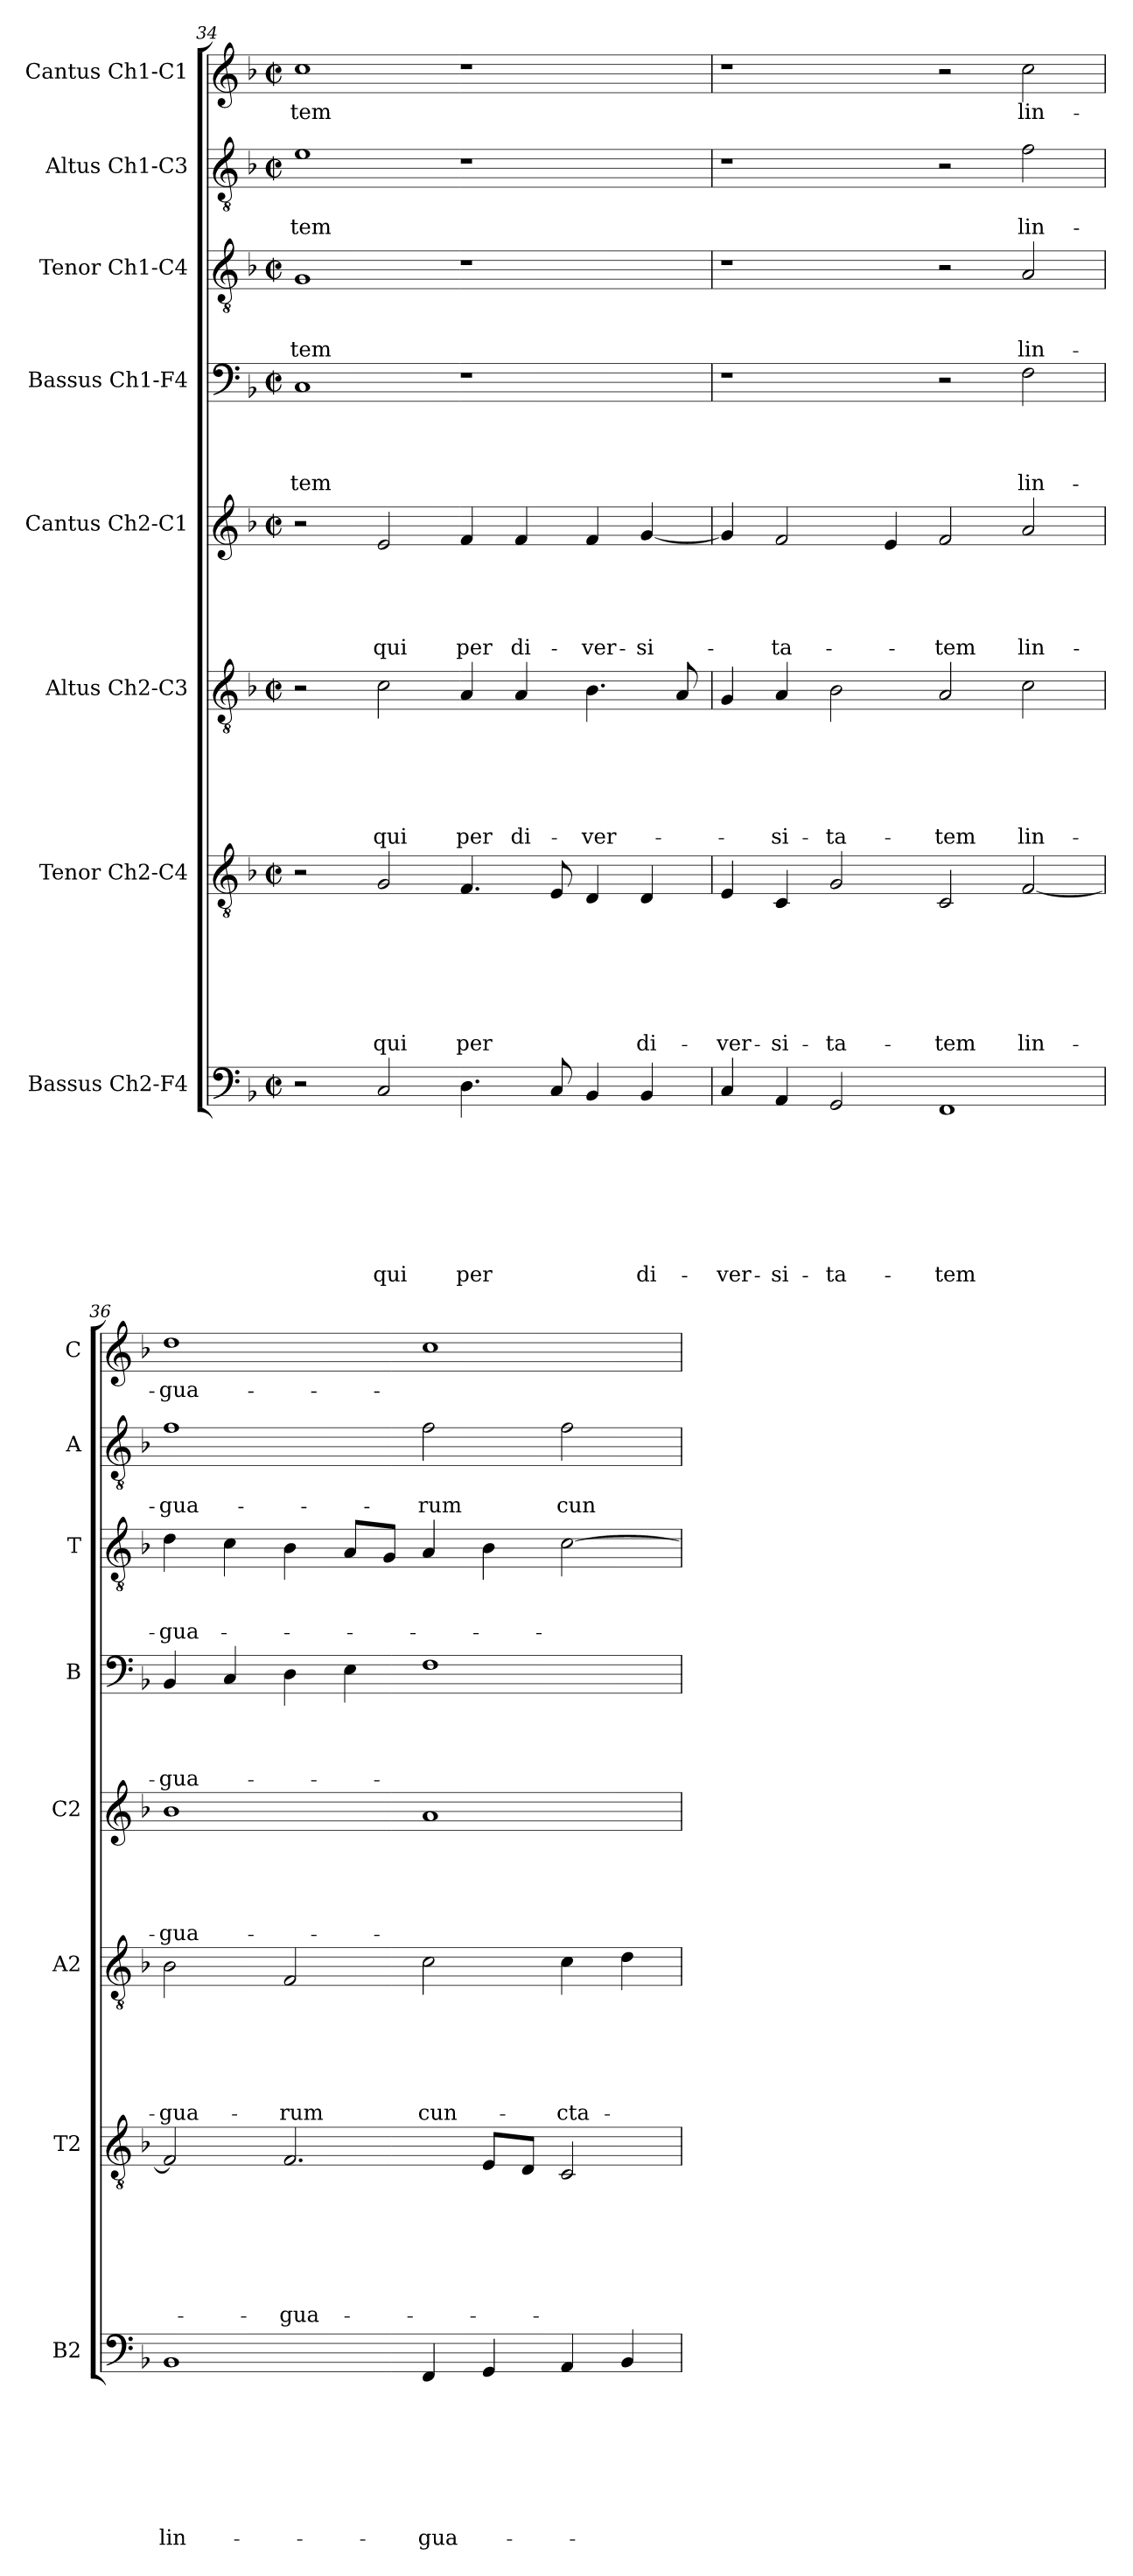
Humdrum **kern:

**kern	**text	**text	**text	**text	**text	**text	**text	**text	**kern	**text	**text	**text	**text	**text	**text	**text	**kern	**text	**text	**text	**text	**text	**text	**kern	**text	**text	**text	**text	**text	**kern	**text	**text	**text	**text	**kern	**text	**text	**text	**kern	**text	**text	**kern	**text
*part8	*part8	*part8	*part8	*part8	*part8	*part8	*part8	*part8	*part7	*part7	*part7	*part7	*part7	*part7	*part7	*part7	*part6	*part6	*part6	*part6	*part6	*part6	*part6	*part5	*part5	*part5	*part5	*part5	*part5	*part4	*part4	*part4	*part4	*part4	*part3	*part3	*part3	*part3	*part2	*part2	*part2	*part1	*part1
*staff8	*staff8	*staff8	*staff8	*staff8	*staff8	*staff8	*staff8	*staff8	*staff7	*staff7	*staff7	*staff7	*staff7	*staff7	*staff7	*staff7	*staff6	*staff6	*staff6	*staff6	*staff6	*staff6	*staff6	*staff5	*staff5	*staff5	*staff5	*staff5	*staff5	*staff4	*staff4	*staff4	*staff4	*staff4	*staff3	*staff3	*staff3	*staff3	*staff2	*staff2	*staff2	*staff1	*staff1
*I"Bassus Ch2-F4	*	*	*	*	*	*	*	*	*I"Tenor Ch2-C4	*	*	*	*	*	*	*	*I"Altus Ch2-C3	*	*	*	*	*	*	*I"Cantus Ch2-C1	*	*	*	*	*	*I"Bassus Ch1-F4	*	*	*	*	*I"Tenor Ch1-C4	*	*	*	*I"Altus Ch1-C3	*	*	*I"Cantus Ch1-C1	*
*I'B2	*	*	*	*	*	*	*	*	*I'T2	*	*	*	*	*	*	*	*I'A2	*	*	*	*	*	*	*I'C2	*	*	*	*	*	*I'B	*	*	*	*	*I'T	*	*	*	*I'A	*	*	*I'C	*
*clefF4	*	*	*	*	*	*	*	*	*clefGv2	*	*	*	*	*	*	*	*clefGv2	*	*	*	*	*	*	*clefG2	*	*	*	*	*	*clefF4	*	*	*	*	*clefGv2	*	*	*	*clefGv2	*	*	*clefG2	*
*k[b-]	*	*	*	*	*	*	*	*	*k[b-]	*	*	*	*	*	*	*	*k[b-]	*	*	*	*	*	*	*k[b-]	*	*	*	*	*	*k[b-]	*	*	*	*	*k[b-]	*	*	*	*k[b-]	*	*	*k[b-]	*
*F:	*	*	*	*	*	*	*	*	*F:	*	*	*	*	*	*	*	*F:	*	*	*	*	*	*	*F:	*	*	*	*	*	*F:	*	*	*	*	*F:	*	*	*	*F:	*	*	*F:	*
*M2/2	*	*	*	*	*	*	*	*	*M2/2	*	*	*	*	*	*	*	*M2/2	*	*	*	*	*	*	*M2/2	*	*	*	*	*	*M2/2	*	*	*	*	*M2/2	*	*	*	*M2/2	*	*	*M2/2	*
*met(c|)	*	*	*	*	*	*	*	*	*met(c|)	*	*	*	*	*	*	*	*met(c|)	*	*	*	*	*	*	*met(c|)	*	*	*	*	*	*met(c|)	*	*	*	*	*met(c|)	*	*	*	*met(c|)	*	*	*met(c|)	*
=34	=34	=34	=34	=34	=34	=34	=34	=34	=34	=34	=34	=34	=34	=34	=34	=34	=34	=34	=34	=34	=34	=34	=34	=34	=34	=34	=34	=34	=34	=34	=34	=34	=34	=34	=34	=34	=34	=34	=34	=34	=34	=34	=34
!	!	!	!	!	!	!	!	!	!	!	!	!	!	!	!	!	!	!	!	!	!	!	!	!	!	!	!	!	!	!	!	!	!	!LO:LY:b	!	!	!	!LO:LY:b	!	!	!LO:LY:b	!	!LO:LY:b
2r	.	.	.	.	.	.	.	.	2r	.	.	.	.	.	.	.	2r	.	.	.	.	.	.	2r	.	.	.	.	.	1C	.	.	.	-tem	1G	.	.	-tem	1e	.	-tem	1cc	-tem
!	!	!	!	!	!	!	!	!LO:LY:b	!	!	!	!	!	!	!	!LO:LY:b	!	!	!	!	!	!	!LO:LY:b	!	!	!	!	!	!LO:LY:b	!	!	!	!	!	!	!	!	!	!	!	!	!	!
2C/	.	.	.	.	.	.	.	qui	2G/	.	.	.	.	.	.	qui	2c\	.	.	.	.	.	qui	2e/	.	.	.	.	qui	.	.	.	.	.	.	.	.	.	.	.	.	.	.
!	!	!	!	!	!	!	!	!LO:LY:b	!	!	!	!	!	!	!	!LO:LY:b	!	!	!	!	!	!	!LO:LY:b	!	!	!	!	!	!LO:LY:b	!	!	!	!	!	!	!	!	!	!	!	!	!	!
4.D\	.	.	.	.	.	.	.	per	4.F/	.	.	.	.	.	.	per	4A/	.	.	.	.	.	per	4f/	.	.	.	.	per	1r	.	.	.	.	1r	.	.	.	1r	.	.	1r	.
!	!	!	!	!	!	!	!	!	!	!	!	!	!	!	!	!	!	!	!	!	!	!	!LO:LY:b	!	!	!	!	!	!LO:LY:b	!	!	!	!	!	!	!	!	!	!	!	!	!	!
.	.	.	.	.	.	.	.	.	.	.	.	.	.	.	.	.	4A/	.	.	.	.	.	di-	4f/	.	.	.	.	di-	.	.	.	.	.	.	.	.	.	.	.	.	.	.
8C/	.	.	.	.	.	.	.	.	8E/	.	.	.	.	.	.	.	.	.	.	.	.	.	.	.	.	.	.	.	.	.	.	.	.	.	.	.	.	.	.	.	.	.	.
!	!	!	!	!	!	!	!	!	!	!	!	!	!	!	!	!	!	!	!	!	!	!	!LO:LY:b	!	!	!	!	!	!LO:LY:b	!	!	!	!	!	!	!	!	!	!	!	!	!	!
4BB-/	.	.	.	.	.	.	.	.	4D/	.	.	.	.	.	.	.	4.B-\	.	.	.	.	.	-ver-	4f/	.	.	.	.	-ver-	.	.	.	.	.	.	.	.	.	.	.	.	.	.
!	!	!	!	!	!	!	!	!LO:LY:b	!	!	!	!	!	!	!	!LO:LY:b	!	!	!	!	!	!	!	!	!	!	!	!	!LO:LY:b	!	!	!	!	!	!	!	!	!	!	!	!	!	!
4BB-/	.	.	.	.	.	.	.	di-	4D/	.	.	.	.	.	.	di-	.	.	.	.	.	.	.	[4g/	.	.	.	.	-si-	.	.	.	.	.	.	.	.	.	.	.	.	.	.
.	.	.	.	.	.	.	.	.	.	.	.	.	.	.	.	.	8A/	.	.	.	.	.	.	.	.	.	.	.	.	.	.	.	.	.	.	.	.	.	.	.	.	.	.
=35	=35	=35	=35	=35	=35	=35	=35	=35	=35	=35	=35	=35	=35	=35	=35	=35	=35	=35	=35	=35	=35	=35	=35	=35	=35	=35	=35	=35	=35	=35	=35	=35	=35	=35	=35	=35	=35	=35	=35	=35	=35	=35	=35
!	!	!	!	!	!	!	!	!LO:LY:b	!	!	!	!	!	!	!	!LO:LY:b	!	!	!	!	!	!	!	!	!	!	!	!	!	!	!	!	!	!	!	!	!	!	!	!	!	!	!
4C/	.	.	.	.	.	.	.	-ver-	4E/	.	.	.	.	.	.	-ver-	4G/	.	.	.	.	.	.	4g/]	.	.	.	.	.	1r	.	.	.	.	1r	.	.	.	1r	.	.	1r	.
!	!	!	!	!	!	!	!	!LO:LY:b	!	!	!	!	!	!	!	!LO:LY:b	!	!	!	!	!	!	!LO:LY:b	!	!	!	!	!	!LO:LY:b	!	!	!	!	!	!	!	!	!	!	!	!	!	!
4AA/	.	.	.	.	.	.	.	-si-	4C/	.	.	.	.	.	.	-si-	4A/	.	.	.	.	.	-si-	2f/	.	.	.	.	-ta-	.	.	.	.	.	.	.	.	.	.	.	.	.	.
!	!	!	!	!	!	!	!	!LO:LY:b	!	!	!	!	!	!	!	!LO:LY:b	!	!	!	!	!	!	!LO:LY:b	!	!	!	!	!	!	!	!	!	!	!	!	!	!	!	!	!	!	!	!
2GG/	.	.	.	.	.	.	.	-ta-	2G/	.	.	.	.	.	.	-ta-	2B-\	.	.	.	.	.	-ta-	.	.	.	.	.	.	.	.	.	.	.	.	.	.	.	.	.	.	.	.
.	.	.	.	.	.	.	.	.	.	.	.	.	.	.	.	.	.	.	.	.	.	.	.	4e/	.	.	.	.	.	.	.	.	.	.	.	.	.	.	.	.	.	.	.
!	!	!	!	!	!	!	!	!LO:LY:b	!	!	!	!	!	!	!	!LO:LY:b	!	!	!	!	!	!	!LO:LY:b	!	!	!	!	!	!LO:LY:b	!	!	!	!	!	!	!	!	!	!	!	!	!	!
1FF	.	.	.	.	.	.	.	-tem	2C/	.	.	.	.	.	.	-tem	2A/	.	.	.	.	.	-tem	2f/	.	.	.	.	-tem	2r	.	.	.	.	2r	.	.	.	2r	.	.	2r	.
!	!	!	!	!	!	!	!	!	!	!	!	!	!	!	!	!LO:LY:b	!	!	!	!	!	!	!LO:LY:b	!	!	!	!	!	!LO:LY:b	!	!	!	!	!LO:LY:b	!	!	!	!LO:LY:b	!	!	!LO:LY:b	!	!LO:LY:b
.	.	.	.	.	.	.	.	.	[2F/	.	.	.	.	.	.	lin-	2c\	.	.	.	.	.	lin-	2a/	.	.	.	.	lin-	2F\	.	.	.	lin-	2A/	.	.	lin-	2f\	.	lin-	2cc\	lin-
!!LO:LB:g=z
=36	=36	=36	=36	=36	=36	=36	=36	=36	=36	=36	=36	=36	=36	=36	=36	=36	=36	=36	=36	=36	=36	=36	=36	=36	=36	=36	=36	=36	=36	=36	=36	=36	=36	=36	=36	=36	=36	=36	=36	=36	=36	=36	=36
!	!	!	!	!	!	!	!	!LO:LY:b	!	!	!	!	!	!	!	!	!	!	!	!	!	!	!LO:LY:b	!	!	!	!	!	!LO:LY:b	!	!	!	!	!LO:LY:b	!	!	!	!LO:LY:b	!	!	!LO:LY:b	!	!LO:LY:b
1BB-	.	.	.	.	.	.	.	lin-	2F/]	.	.	.	.	.	.	.	2B-\	.	.	.	.	.	-gua-	1b-	.	.	.	.	-gua-	4BB-/	.	.	.	-gua-	4d\	.	.	-gua-	1f	.	-gua-	1dd	-gua-
.	.	.	.	.	.	.	.	.	.	.	.	.	.	.	.	.	.	.	.	.	.	.	.	.	.	.	.	.	.	4C/	.	.	.	.	4c\	.	.	.	.	.	.	.	.
!	!	!	!	!	!	!	!	!	!	!	!	!	!	!	!	!LO:LY:b	!	!	!	!	!	!	!LO:LY:b	!	!	!	!	!	!	!	!	!	!	!	!	!	!	!	!	!	!	!	!
.	.	.	.	.	.	.	.	.	2.F/	.	.	.	.	.	.	-gua-	2F/	.	.	.	.	.	-rum	.	.	.	.	.	.	4D\	.	.	.	.	4B-\	.	.	.	.	.	.	.	.
.	.	.	.	.	.	.	.	.	.	.	.	.	.	.	.	.	.	.	.	.	.	.	.	.	.	.	.	.	.	4E\	.	.	.	.	8A/L	.	.	.	.	.	.	.	.
.	.	.	.	.	.	.	.	.	.	.	.	.	.	.	.	.	.	.	.	.	.	.	.	.	.	.	.	.	.	.	.	.	.	.	8G/J	.	.	.	.	.	.	.	.
!	!	!	!	!	!	!	!	!LO:LY:b	!	!	!	!	!	!	!	!	!	!	!	!	!	!	!LO:LY:b	!	!	!	!	!	!	!	!	!	!	!	!	!	!	!	!	!	!LO:LY:b	!	!
4FF/	.	.	.	.	.	.	.	-gua-	.	.	.	.	.	.	.	.	2c\	.	.	.	.	.	cun-	1a	.	.	.	.	.	1F	.	.	.	.	4A/	.	.	.	2f\	.	-rum	1cc	.
4GG/	.	.	.	.	.	.	.	.	8E/L	.	.	.	.	.	.	.	.	.	.	.	.	.	.	.	.	.	.	.	.	.	.	.	.	.	4B-\	.	.	.	.	.	.	.	.
.	.	.	.	.	.	.	.	.	8D/J	.	.	.	.	.	.	.	.	.	.	.	.	.	.	.	.	.	.	.	.	.	.	.	.	.	.	.	.	.	.	.	.	.	.
!	!	!	!	!	!	!	!	!	!	!	!	!	!	!	!	!	!	!	!	!	!	!	!LO:LY:b	!	!	!	!	!	!	!	!	!	!	!	!	!	!	!	!	!	!LO:LY:b	!	!
4AA/	.	.	.	.	.	.	.	.	2C/	.	.	.	.	.	.	.	4c\	.	.	.	.	.	-cta-	.	.	.	.	.	.	.	.	.	.	.	[2c\	.	.	.	2f\	.	cun-	.	.
4BB-/	.	.	.	.	.	.	.	.	.	.	.	.	.	.	.	.	4d\	.	.	.	.	.	.	.	.	.	.	.	.	.	.	.	.	.	.	.	.	.	.	.	.	.	.
=	=	=	=	=	=	=	=	=	=	=	=	=	=	=	=	=	=	=	=	=	=	=	=	=	=	=	=	=	=	=	=	=	=	=	=	=	=	=	=	=	=	=	=
*-	*-	*-	*-	*-	*-	*-	*-	*-	*-	*-	*-	*-	*-	*-	*-	*-	*-	*-	*-	*-	*-	*-	*-	*-	*-	*-	*-	*-	*-	*-	*-	*-	*-	*-	*-	*-	*-	*-	*-	*-	*-	*-	*-
